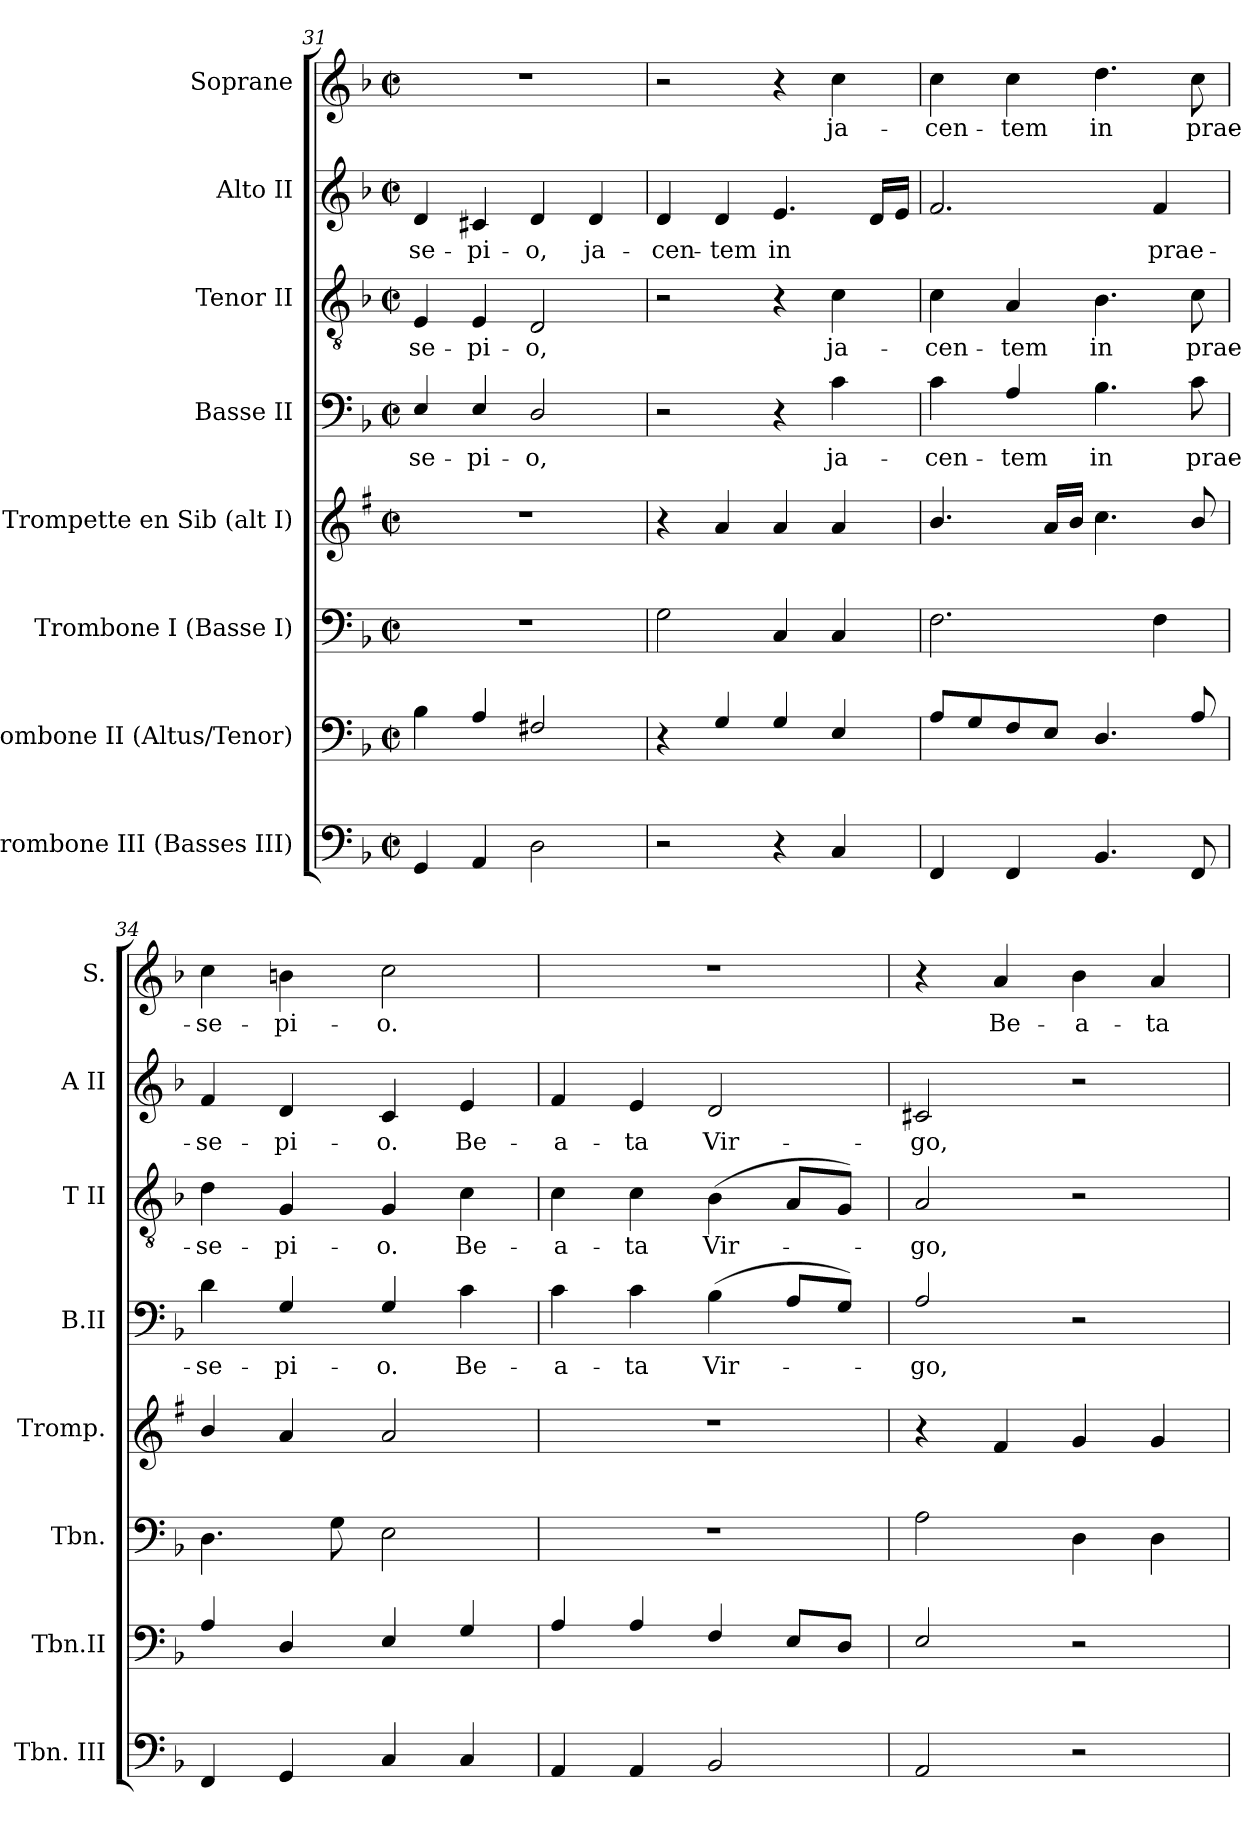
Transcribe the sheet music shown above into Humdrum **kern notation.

**kern	**kern	**kern	**kern	**kern	**text	**kern	**text	**kern	**text	**kern	**text
*part8	*part7	*part6	*part5	*part4	*part4	*part3	*part3	*part2	*part2	*part1	*part1
*staff8	*staff7	*staff6	*staff5	*staff4	*staff4	*staff3	*staff3	*staff2	*staff2	*staff1	*staff1
*I"Trombone III (Basses III)	*I"Trombone II (Altus/Tenor)	*I"Trombone I (Basse I)	*I"Trompette en Sib (alt I)	*I"Basse II	*	*I"Tenor II	*	*I"Alto II	*	*I"Soprane	*
*I'Tbn. III	*I'Tbn.II	*I'Tbn.	*I'Tromp.	*I'B.II	*	*I'T II	*	*I'A II	*	*I'S.	*
*clefF4	*clefF4	*clefF4	*clefG2	*clefF4	*	*clefGv2	*	*clefG2	*	*clefG2	*
*	*	*	*ITrd1c2	*	*	*	*	*	*	*	*
*k[b-]	*k[b-]	*k[b-]	*k[b-]	*k[b-]	*	*k[b-]	*	*k[b-]	*	*k[b-]	*
*F:	*F:	*F:	*F:	*F:	*	*F:	*	*F:	*	*F:	*
*M2/2	*M2/2	*M2/2	*M2/2	*M2/2	*	*M2/2	*	*M2/2	*	*M2/2	*
*met(c|)	*met(c|)	*met(c|)	*met(c|)	*met(c|)	*	*met(c|)	*	*met(c|)	*	*met(c|)	*
=31	=31	=31	=31	=31	=31	=31	=31	=31	=31	=31	=31
!	!	!	!	!	!LO:LY:b	!	!LO:LY:b	!	!LO:LY:b	!	!
4GG/	4B-\	1r	1r	4E/	-se-	4E/	-se-	4d/	-se-	1r	.
!	!	!	!	!	!LO:LY:b	!	!LO:LY:b	!	!LO:LY:b	!	!
4AA/	4A/	.	.	4E/	-pi-	4E/	-pi-	4c#X/	-pi-	.	.
!	!	!	!	!	!LO:LY:b	!	!LO:LY:b	!	!LO:LY:b	!	!
2D\	2F#X/	.	.	2D/	-o,	2D/	-o,	4d/	-o,	.	.
!	!	!	!	!	!	!	!	!	!LO:LY:b	!	!
.	.	.	.	.	.	.	.	4d/	ja-	.	.
=32	=32	=32	=32	=32	=32	=32	=32	=32	=32	=32	=32
!	!	!	!	!	!	!	!	!	!LO:LY:b	!	!
2r	4r	2G\	4r	2r	.	2r	.	4d/	-cen-	2r	.
!	!	!	!	!	!	!	!	!	!LO:LY:b	!	!
.	4G/	.	4g/	.	.	.	.	4d/	-tem	.	.
!	!	!	!	!	!	!	!	!	!LO:LY:b	!	!
4r	4G/	4C/	4g/	4r	.	4r	.	4.e/	in	4r	.
!	!	!	!	!	!LO:LY:b	!	!LO:LY:b	!	!	!	!LO:LY:b
4C/	4E/	4C/	4g/	4c\	ja-	4c\	ja-	.	.	4cc\	ja-
.	.	.	.	.	.	.	.	16d/LL	.	.	.
.	.	.	.	.	.	.	.	16e/JJ	.	.	.
!!LO:PB:g=z
=33	=33	=33	=33	=33	=33	=33	=33	=33	=33	=33	=33
!	!	!	!	!	!LO:LY:b	!	!LO:LY:b	!	!	!	!LO:LY:b
4FF/	8A/L	2.F\	4.a/	4c\	-cen-	4c\	-cen-	2.f/	.	4cc\	-cen-
.	8G/	.	.	.	.	.	.	.	.	.	.
!	!	!	!	!	!LO:LY:b	!	!LO:LY:b	!	!	!	!LO:LY:b
4FF/	8F/	.	.	4A/	-tem	4A/	-tem	.	.	4cc\	-tem
.	8E/J	.	16g/LL	.	.	.	.	.	.	.	.
.	.	.	16a/JJ	.	.	.	.	.	.	.	.
!	!	!	!	!	!LO:LY:b	!	!LO:LY:b	!	!	!	!LO:LY:b
4.BB-/	4.D/	.	4.b-\	4.B-\	in	4.B-\	in	.	.	4.dd\	in
!	!	!	!	!	!	!	!	!	!LO:LY:b	!	!
.	.	4F\	.	.	.	.	.	4f/	prae-	.	.
!	!	!	!	!	!LO:LY:b	!	!LO:LY:b	!	!	!	!LO:LY:b
8FF/	8A/	.	8a/	8c\	prae-	8c\	prae-	.	.	8cc\	prae-
=34	=34	=34	=34	=34	=34	=34	=34	=34	=34	=34	=34
!	!	!	!	!	!LO:LY:b	!	!LO:LY:b	!	!LO:LY:b	!	!LO:LY:b
4FF/	4A/	4.D\	4a/	4d\	-se-	4d\	-se-	4f/	-se-	4cc\	-se-
!	!	!	!	!	!LO:LY:b	!	!LO:LY:b	!	!LO:LY:b	!	!LO:LY:b
4GG/	4D/	.	4g/	4G/	-pi-	4G/	-pi-	4d/	-pi-	4bn\	-pi-
.	.	8G\	.	.	.	.	.	.	.	.	.
!	!	!	!	!	!LO:LY:b	!	!LO:LY:b	!	!LO:LY:b	!	!LO:LY:b
4C/	4E/	2E\	2g/	4G/	-o.	4G/	-o.	4c/	-o.	2cc\	-o.
!	!	!	!	!	!LO:LY:b	!	!LO:LY:b	!	!LO:LY:b	!	!
4C/	4G/	.	.	4c\	Be-	4c\	Be-	4e/	Be-	.	.
=35	=35	=35	=35	=35	=35	=35	=35	=35	=35	=35	=35
!	!	!	!	!	!LO:LY:b	!	!LO:LY:b	!	!LO:LY:b	!	!
4AA/	4A/	1r	1r	4c\	-a-	4c\	-a-	4f/	-a-	1r	.
!	!	!	!	!	!LO:LY:b	!	!LO:LY:b	!	!LO:LY:b	!	!
4AA/	4A/	.	.	4c\	-ta	4c\	-ta	4e/	-ta	.	.
!	!	!	!	!	!LO:LY:b	!	!LO:LY:b	!	!LO:LY:b	!	!
2BB-/	4F/	.	.	(4B-\	Vir-	(4B-\	Vir-	2d/	Vir-	.	.
.	8E/L	.	.	8A/L	.	8A/L	.	.	.	.	.
.	8D/J	.	.	8G/J)	.	8G/J)	.	.	.	.	.
=36	=36	=36	=36	=36	=36	=36	=36	=36	=36	=36	=36
!	!	!	!	!	!LO:LY:b	!	!LO:LY:b	!	!LO:LY:b	!	!
2AA/	2E/	2A\	4r	2A/	-go,	2A/	-go,	2c#X/	-go,	4r	.
!	!	!	!	!	!	!	!	!	!	!	!LO:LY:b
.	.	.	4e/	.	.	.	.	.	.	4a/	Be-
!	!	!	!	!	!	!	!	!	!	!	!LO:LY:b
2r	2r	4D\	4f/	2r	.	2r	.	2r	.	4b-\	-a-
!	!	!	!	!	!	!	!	!	!	!	!LO:LY:b
.	.	4D\	4f/	.	.	.	.	.	.	4a/	-ta
=	=	=	=	=	=	=	=	=	=	=	=
*-	*-	*-	*-	*-	*-	*-	*-	*-	*-	*-	*-
